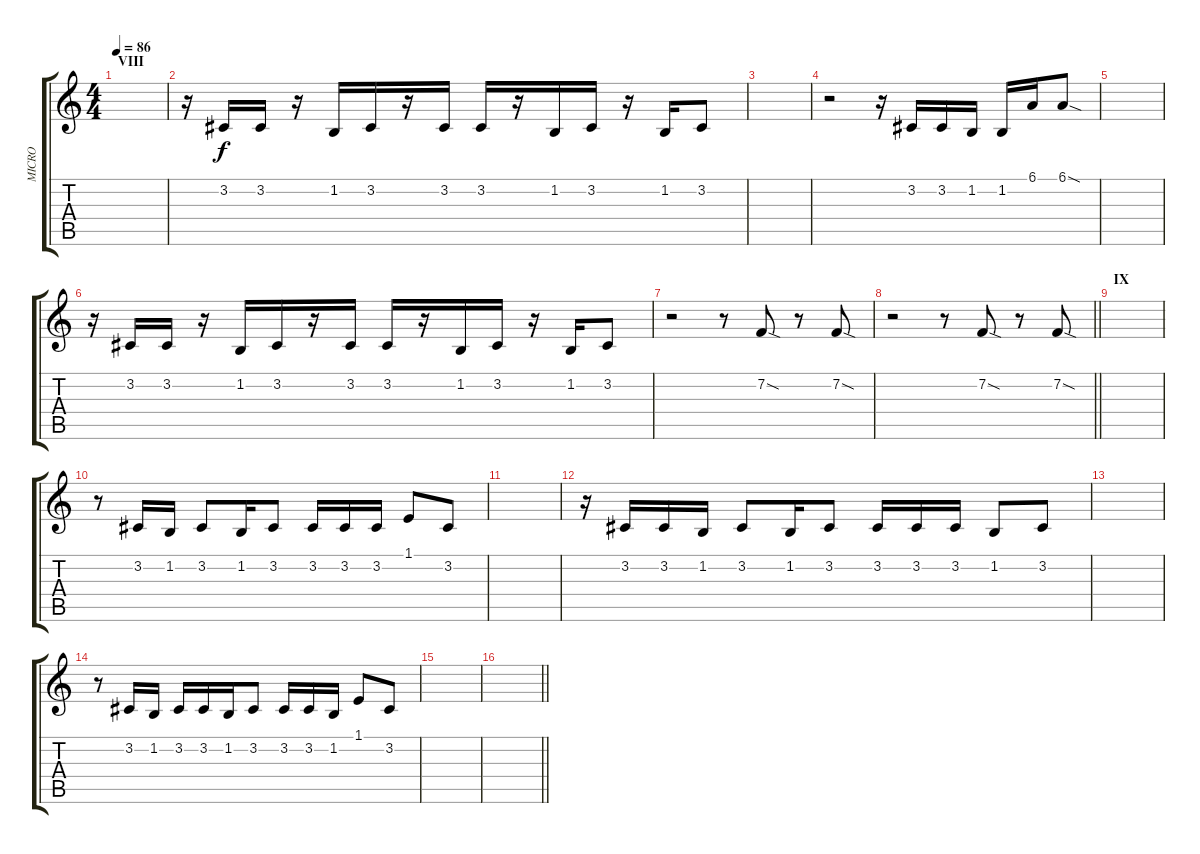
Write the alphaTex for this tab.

\track ("MICRO" "MICRO") {instrument harmonica}
\staff {score tabs}
\tuning (Eb4 Bb3 Gb3 Db3 Ab2 Eb2) {hide}
\ts (4 4)
\section ("" "VIII")
\tempo 86
\clef g2
\ks c
|
r.16 3.2.16 3.2.16 r.16 1.2.16 3.2.16 r.16 3.2.16 3.2.16 r.16 1.2.16 3.2.16 r.16 1.2.16 3.2.8 |
|
r.2 r.16 3.2.16 3.2.16 1.2.16 1.2.16 6.1.16 6.1{sod}.8 |
|
r.16 3.2.16 3.2.16 r.16 1.2.16 3.2.16 r.16 3.2.16 3.2.16 r.16 1.2.16 3.2.16 r.16 1.2.16 3.2.8 |
r.2 r.8 7.2{sod}.8 r.8 7.2{sod}.8 |
\barLineRight lightlight
r.2 r.8 7.2{sod}.8 r.8 7.2{sod}.8 |
\section ("" "IX")
|
r.8 3.2.16 1.2.16 3.2.8 1.2.16 3.2.8 3.2.16 3.2.16 3.2.16 1.1.8 3.2.8 |
|
r.16 3.2.16 3.2.16 1.2.16 3.2.8 1.2.16 3.2.8 3.2.16 3.2.16 3.2.16 1.2.8 3.2.8 |
|
r.8 3.2.16 1.2.16 3.2.16 3.2.16 1.2.16 3.2.8 3.2.16 3.2.16 1.2.16 1.1.8 3.2.8 |
|
\barLineRight lightlight
